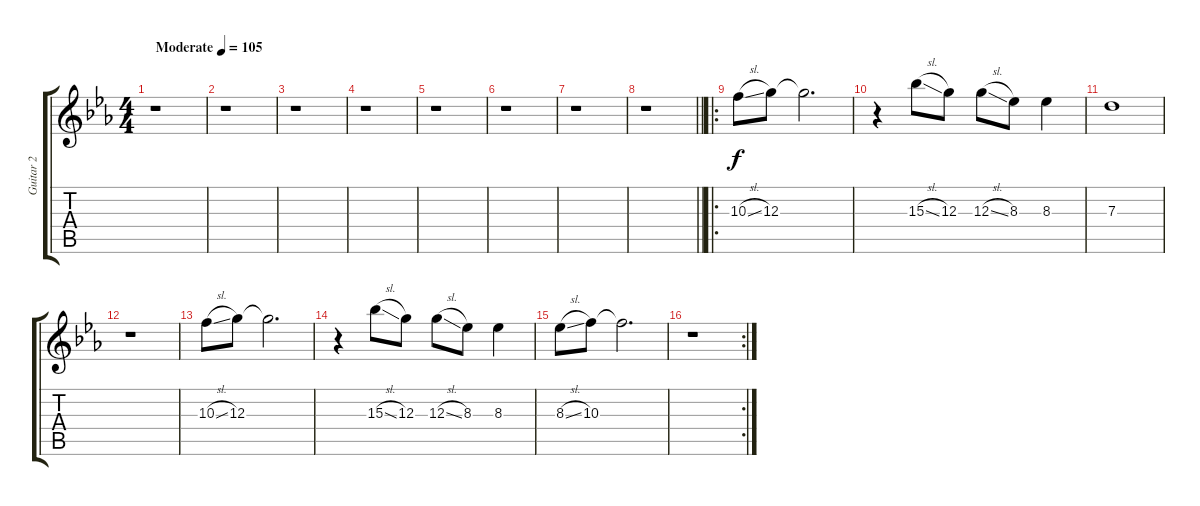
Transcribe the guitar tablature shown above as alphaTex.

\track ("Guitar 2" "Guitar 2") {instrument electricguitarjazz}
\staff {score tabs}
\tuning (E4 B3 G3 D3 A2 E2) {hide}
\ts (4 4)
\tempo (105 "Moderate")
\clef g2
\ks cminor
r.1{dy f instrument electricguitarjazz} |
r.1 |
r.1 |
r.1 |
r.1 |
r.1 |
r.1 |
\barLineRight lightlight
r.1 |
\ro
10.3{sl}.8 12.3.8 12.3{t}.2{d} |
r.4 15.3{sl}.8 12.3.8 12.3{sl}.8 8.3.8 8.3.4 |
7.3.1 |
r.1 |
10.3{sl}.8 12.3.8 12.3{t}.2{d} |
r.4 15.3{sl}.8 12.3.8 12.3{sl}.8 8.3.8 8.3.4 |
8.3{sl}.8 10.3.8 10.3{t}.2{d} |
\rc 2
r.1
